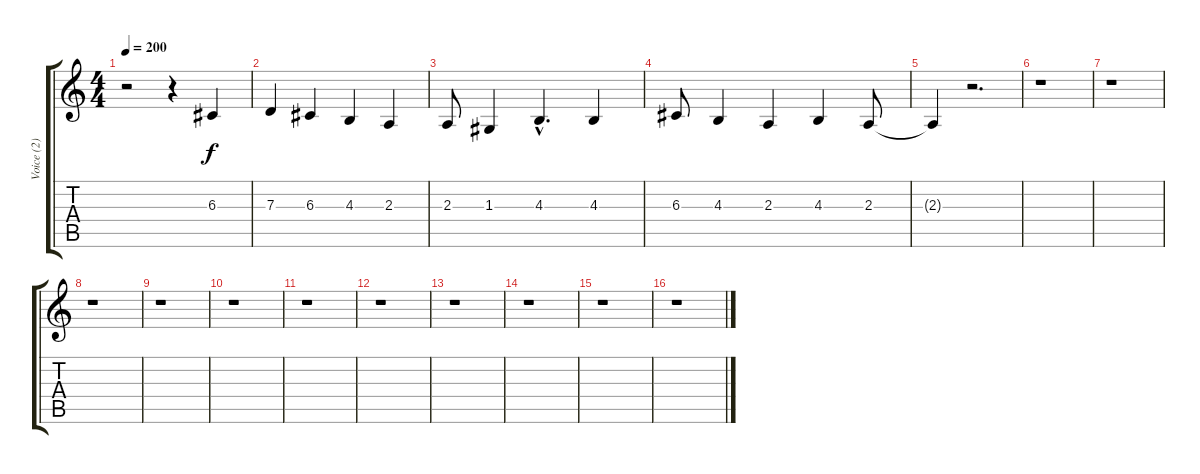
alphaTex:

\track ("Voice (2)" "Voice (2)") {instrument altosax}
\staff {score tabs}
\tuning (E4 B3 G3 D3 A2 E2) {hide}
\ts (4 4)
\tempo 200
\clef g2
\ks c
r.2{dy f} r.4 6.3.4 |
7.3.4 6.3.4 4.3.4 2.3.4 |
2.3.8 1.3.4 4.3{hac}.4{d} 4.3.4 |
6.3.8 4.3.4 2.3.4 4.3.4 2.3.8 |
2.3{t}.4 r.2{d} |
r.1 |
r.1 |
r.1 |
r.1 |
r.1 |
r.1 |
r.1 |
r.1 |
r.1 |
r.1 |
r.1
